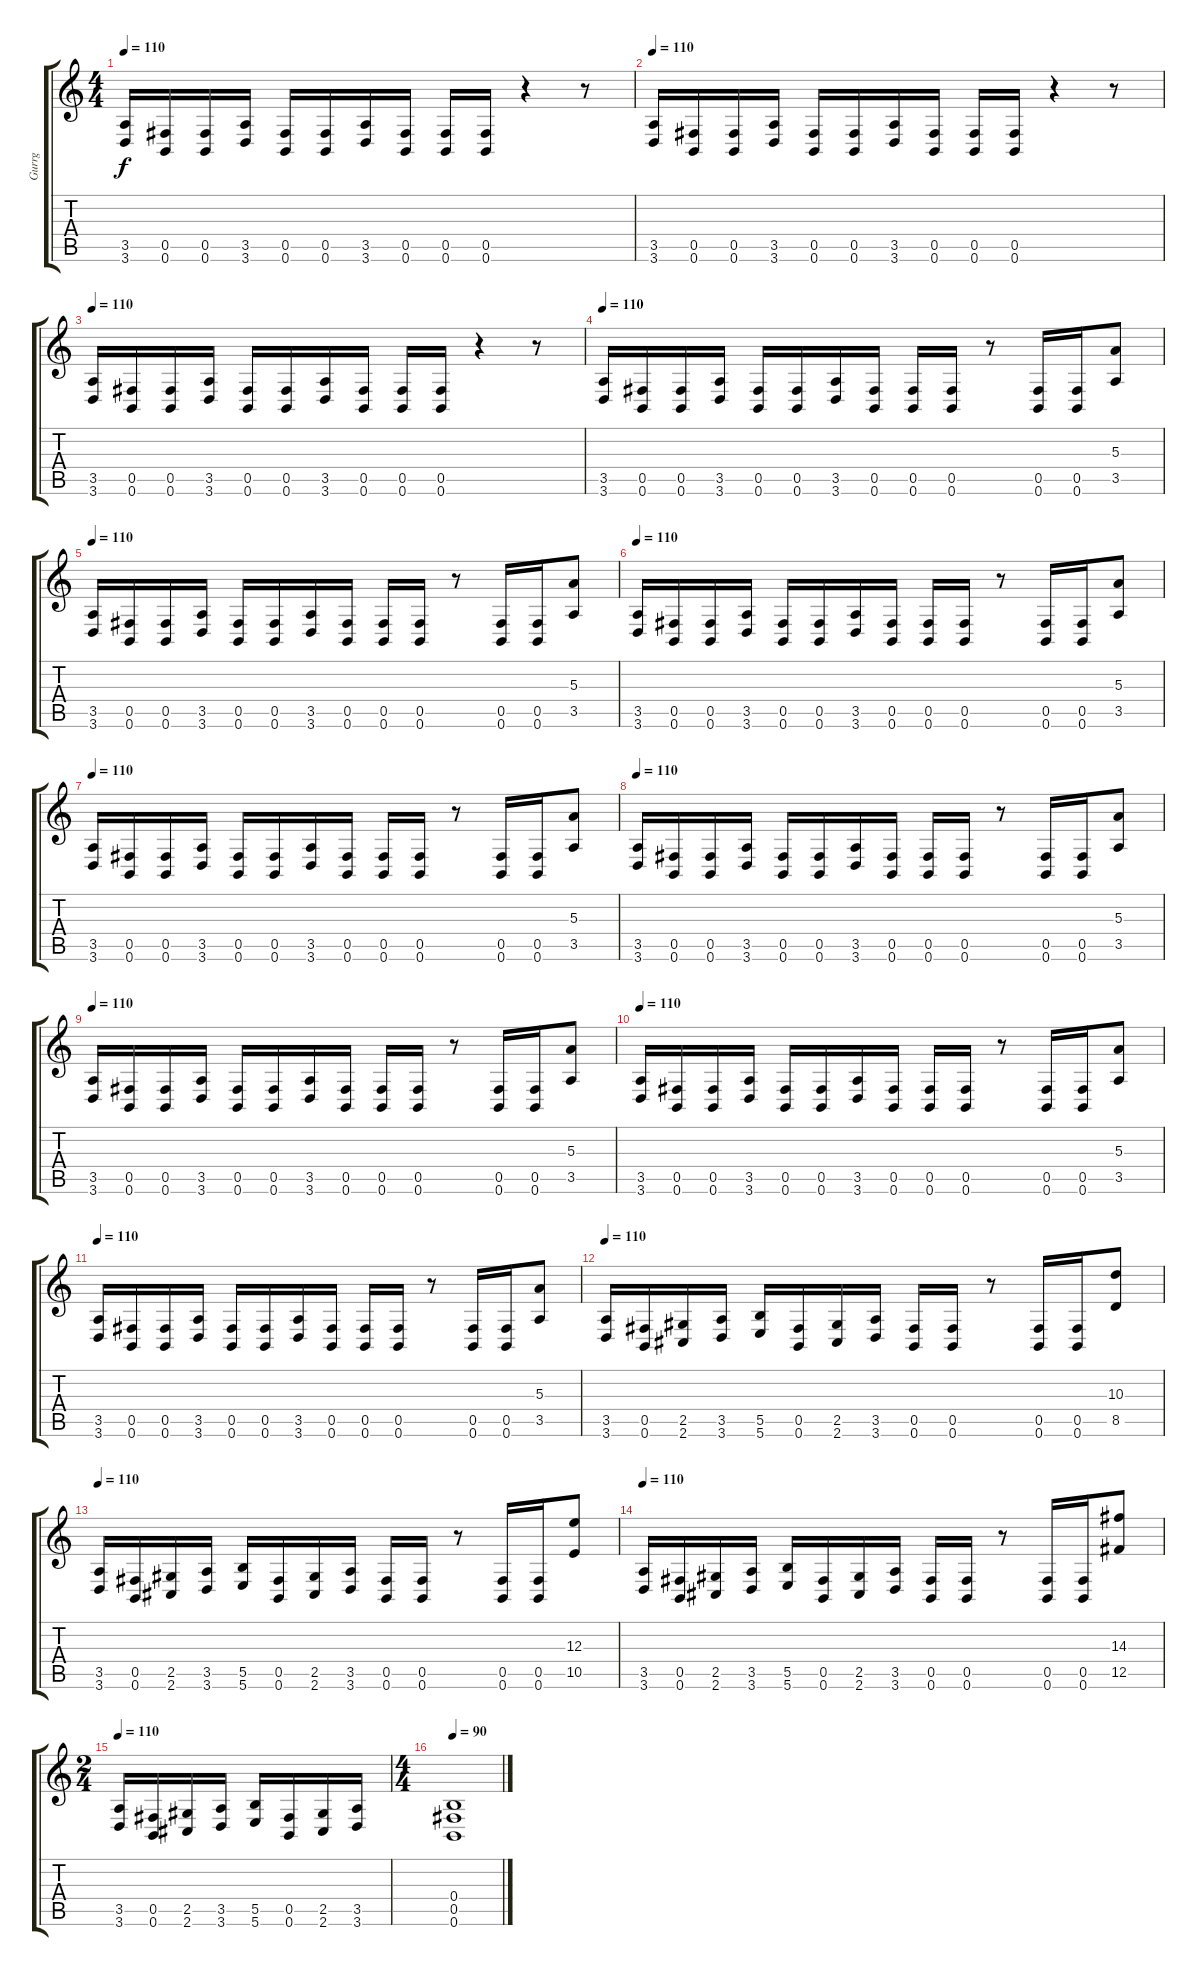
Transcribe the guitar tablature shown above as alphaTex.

\track ("Gurrg" "Gurrg") {instrument overdrivenguitar}
\staff {score tabs}
\tuning (Db4 Ab3 E3 B2 Gb2 B1) {hide}
\ts (4 4)
\tempo 110
\clef g2
\ks c
(3.5 3.6).16{dy f} (0.5 0.6).16 (0.5 0.6).16 (3.5 3.6).16 (0.5 0.6).16 (0.5 0.6).16 (3.5 3.6).16 (0.5 0.6).16 (0.5 0.6).16 (0.5 0.6).16 r.4 r.8 |
\tempo 110
(3.5 3.6).16 (0.5 0.6).16 (0.5 0.6).16 (3.5 3.6).16 (0.5 0.6).16 (0.5 0.6).16 (3.5 3.6).16 (0.5 0.6).16 (0.5 0.6).16 (0.5 0.6).16 r.4 r.8 |
\tempo 110
(3.5 3.6).16 (0.5 0.6).16 (0.5 0.6).16 (3.5 3.6).16 (0.5 0.6).16 (0.5 0.6).16 (3.5 3.6).16 (0.5 0.6).16 (0.5 0.6).16 (0.5 0.6).16 r.4 r.8 |
\tempo 110
(3.5 3.6).16 (0.5 0.6).16 (0.5 0.6).16 (3.5 3.6).16 (0.5 0.6).16 (0.5 0.6).16 (3.5 3.6).16 (0.5 0.6).16 (0.5 0.6).16 (0.5 0.6).16 r.8 (0.5 0.6).16 (0.5 0.6).16 (5.3 3.5).8 |
\tempo 110
(3.5 3.6).16 (0.5 0.6).16 (0.5 0.6).16 (3.5 3.6).16 (0.5 0.6).16 (0.5 0.6).16 (3.5 3.6).16 (0.5 0.6).16 (0.5 0.6).16 (0.5 0.6).16 r.8 (0.5 0.6).16 (0.5 0.6).16 (5.3 3.5).8 |
\tempo 110
(3.5 3.6).16 (0.5 0.6).16 (0.5 0.6).16 (3.5 3.6).16 (0.5 0.6).16 (0.5 0.6).16 (3.5 3.6).16 (0.5 0.6).16 (0.5 0.6).16 (0.5 0.6).16 r.8 (0.5 0.6).16 (0.5 0.6).16 (5.3 3.5).8 |
\tempo 110
(3.5 3.6).16 (0.5 0.6).16 (0.5 0.6).16 (3.5 3.6).16 (0.5 0.6).16 (0.5 0.6).16 (3.5 3.6).16 (0.5 0.6).16 (0.5 0.6).16 (0.5 0.6).16 r.8 (0.5 0.6).16 (0.5 0.6).16 (5.3 3.5).8 |
\tempo 110
(3.5 3.6).16 (0.5 0.6).16 (0.5 0.6).16 (3.5 3.6).16 (0.5 0.6).16 (0.5 0.6).16 (3.5 3.6).16 (0.5 0.6).16 (0.5 0.6).16 (0.5 0.6).16 r.8 (0.5 0.6).16 (0.5 0.6).16 (5.3 3.5).8 |
\tempo 110
(3.5 3.6).16 (0.5 0.6).16 (0.5 0.6).16 (3.5 3.6).16 (0.5 0.6).16 (0.5 0.6).16 (3.5 3.6).16 (0.5 0.6).16 (0.5 0.6).16 (0.5 0.6).16 r.8 (0.5 0.6).16 (0.5 0.6).16 (5.3 3.5).8 |
\tempo 110
(3.5 3.6).16 (0.5 0.6).16 (0.5 0.6).16 (3.5 3.6).16 (0.5 0.6).16 (0.5 0.6).16 (3.5 3.6).16 (0.5 0.6).16 (0.5 0.6).16 (0.5 0.6).16 r.8 (0.5 0.6).16 (0.5 0.6).16 (5.3 3.5).8 |
\tempo 110
(3.5 3.6).16 (0.5 0.6).16 (0.5 0.6).16 (3.5 3.6).16 (0.5 0.6).16 (0.5 0.6).16 (3.5 3.6).16 (0.5 0.6).16 (0.5 0.6).16 (0.5 0.6).16 r.8 (0.5 0.6).16 (0.5 0.6).16 (5.3 3.5).8 |
\tempo 110
(3.5 3.6).16 (0.5 0.6).16 (2.5 2.6).16 (3.5 3.6).16 (5.5 5.6).16 (0.5 0.6).16 (2.5 2.6).16 (3.5 3.6).16 (0.5 0.6).16 (0.5 0.6).16 r.8 (0.5 0.6).16 (0.5 0.6).16 (10.3 8.5).8 |
\tempo 110
(3.5 3.6).16 (0.5 0.6).16 (2.5 2.6).16 (3.5 3.6).16 (5.5 5.6).16 (0.5 0.6).16 (2.5 2.6).16 (3.5 3.6).16 (0.5 0.6).16 (0.5 0.6).16 r.8 (0.5 0.6).16 (0.5 0.6).16 (12.3 10.5).8 |
\tempo 110
(3.5 3.6).16 (0.5 0.6).16 (2.5 2.6).16 (3.5 3.6).16 (5.5 5.6).16 (0.5 0.6).16 (2.5 2.6).16 (3.5 3.6).16 (0.5 0.6).16 (0.5 0.6).16 r.8 (0.5 0.6).16 (0.5 0.6).16 (14.3 12.5).8 |
\ts (2 4)
\tempo 110
(3.5 3.6).16 (0.5 0.6).16 (2.5 2.6).16 (3.5 3.6).16 (5.5 5.6).16 (0.5 0.6).16 (2.5 2.6).16 (3.5 3.6).16 |
\ts (4 4)
\tempo 90
(0.4 0.5 0.6).1
